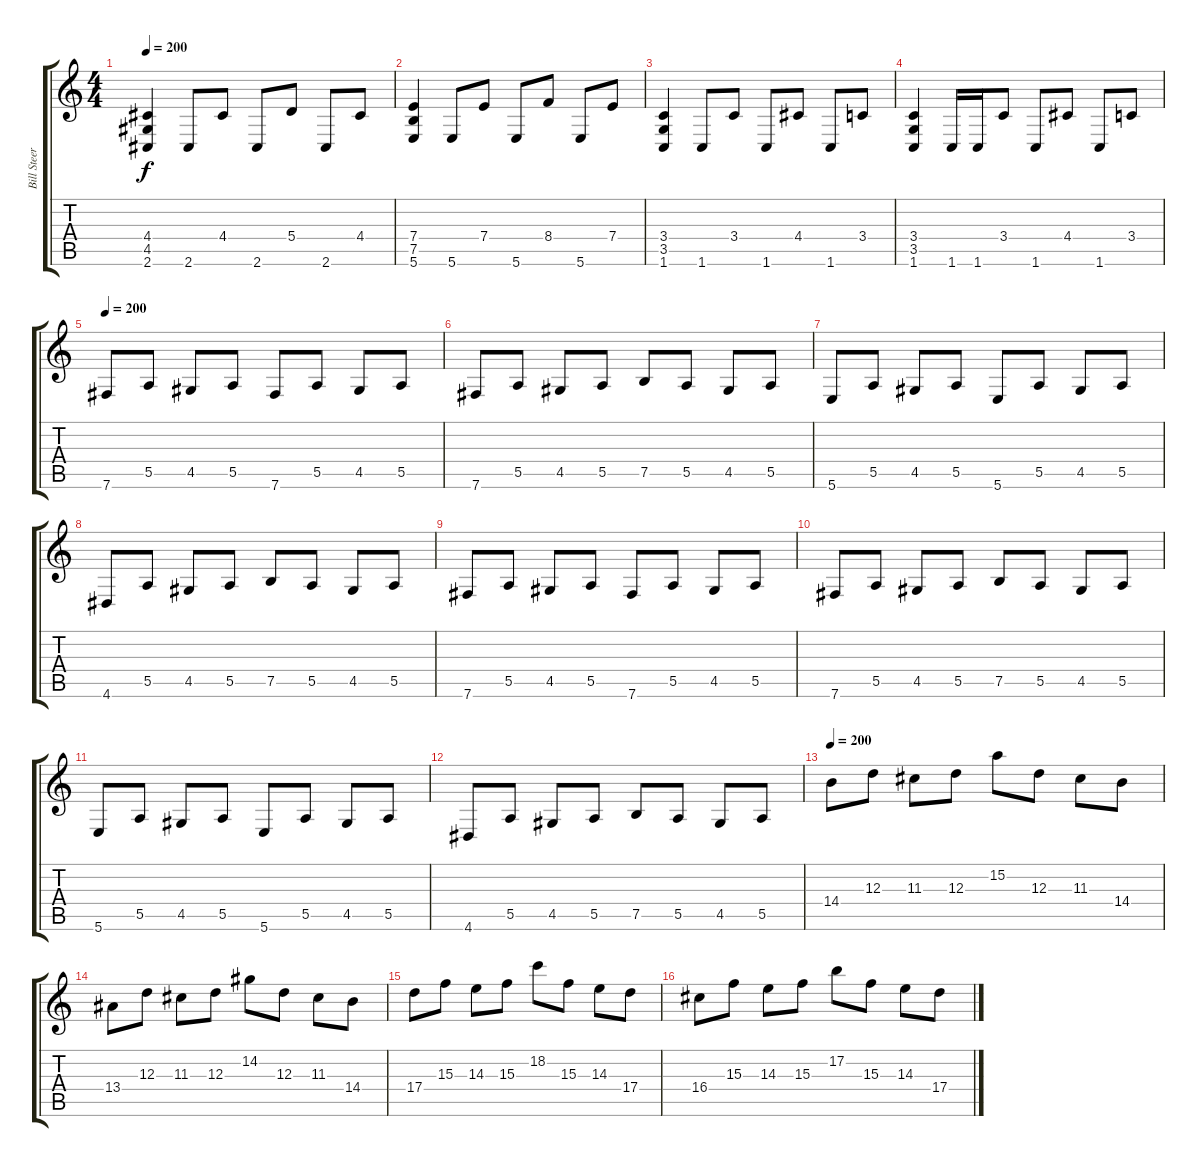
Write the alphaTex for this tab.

\track ("Bill Steer" "Bill Steer") {instrument distortionguitar}
\staff {score tabs}
\tuning (B3 Gb3 D3 A2 E2 B1) {hide}
\ts (4 4)
\tempo 200
\clef g2
\ks c
(4.4 4.5 2.6).4{dy f} 2.6.8 4.4.8 2.6.8 5.4.8 2.6.8 4.4.8 |
(7.4 7.5 5.6).4 5.6.8 7.4.8 5.6.8 8.4.8 5.6.8 7.4.8 |
(3.4 3.5 1.6).4 1.6.8 3.4.8 1.6.8 4.4.8 1.6.8 3.4.8 |
(3.4 3.5 1.6).4 1.6.16 1.6.16 3.4.8 1.6.8 4.4.8 1.6.8 3.4.8 |
\tempo 200
7.6.8 5.5.8 4.5.8 5.5.8 7.6.8 5.5.8 4.5.8 5.5.8 |
7.6.8 5.5.8 4.5.8 5.5.8 7.5.8 5.5.8 4.5.8 5.5.8 |
5.6.8 5.5.8 4.5.8 5.5.8 5.6.8 5.5.8 4.5.8 5.5.8 |
4.6.8 5.5.8 4.5.8 5.5.8 7.5.8 5.5.8 4.5.8 5.5.8 |
7.6.8 5.5.8 4.5.8 5.5.8 7.6.8 5.5.8 4.5.8 5.5.8 |
7.6.8 5.5.8 4.5.8 5.5.8 7.5.8 5.5.8 4.5.8 5.5.8 |
5.6.8 5.5.8 4.5.8 5.5.8 5.6.8 5.5.8 4.5.8 5.5.8 |
4.6.8 5.5.8 4.5.8 5.5.8 7.5.8 5.5.8 4.5.8 5.5.8 |
\tempo 200
14.4.8 12.3.8 11.3.8 12.3.8 15.2.8 12.3.8 11.3.8 14.4.8 |
13.4.8 12.3.8 11.3.8 12.3.8 14.2.8 12.3.8 11.3.8 14.4.8 |
17.4.8 15.3.8 14.3.8 15.3.8 18.2.8 15.3.8 14.3.8 17.4.8 |
16.4.8 15.3.8 14.3.8 15.3.8 17.2.8 15.3.8 14.3.8 17.4.8
